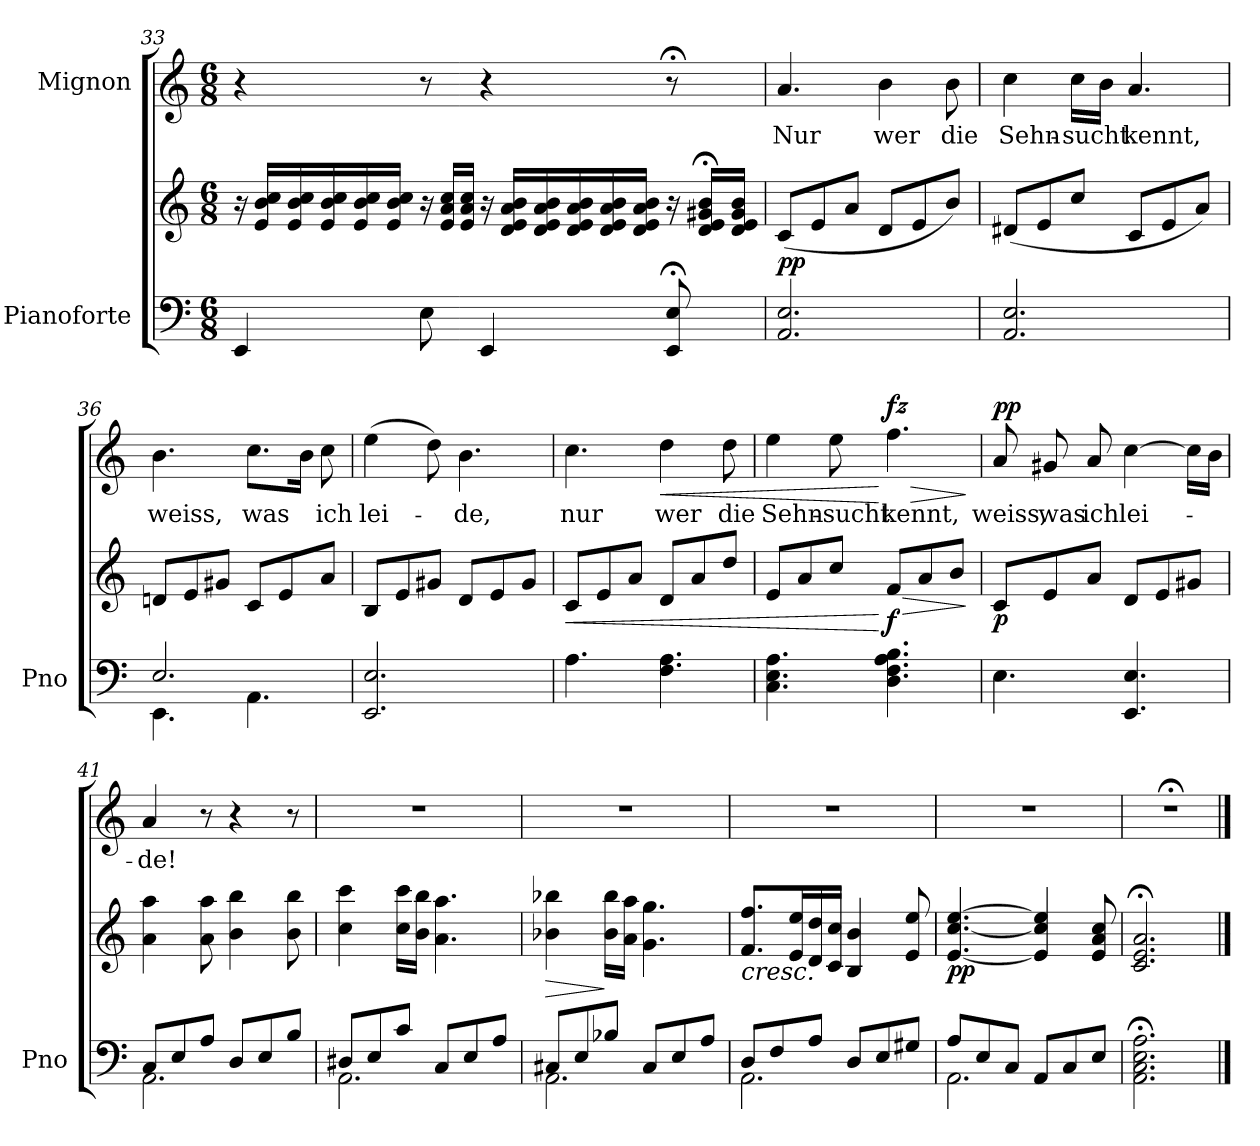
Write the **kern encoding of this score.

**kern	**kern	**dynam	**kern	**text	**dynam
*part2	*part2	*part2	*part1	*part1	*part1
*staff3	*staff2	*staff2/3	*staff1	*staff1	*staff1
*I"Pianoforte	*	*	*I"Mignon	*	*
*I'Pno	*	*	*	*	*
*clefF4	*clefG2	*	*clefG2	*	*
*k[]	*k[]	*	*k[]	*	*
*M6/8	*M6/8	*	*M6/8	*	*
*	*Xtuplet	*	*	*	*
=33	=33	=33	=33	=33	=33
4EE/	24r	.	4r	.	.
.	24e/ 24b/ 24cc/LL	.	.	.	.
.	24e/ 24b/ 24cc/	.	.	.	.
.	24e/ 24b/ 24cc/	.	.	.	.
.	24e/ 24b/ 24cc/	.	.	.	.
.	24e/ 24b/ 24cc/JJ	.	.	.	.
8E\	24r	.	8r	.	.
.	24e/ 24a/ 24cc/LL	.	.	.	.
.	24e/ 24a/ 24cc/JJ	.	.	.	.
4EE/	24r	.	4r	.	.
.	24d/ 24e/ 24a/ 24b/LL	.	.	.	.
.	24d/ 24e/ 24a/ 24b/	.	.	.	.
.	24d/ 24e/ 24a/ 24b/	.	.	.	.
.	24d/ 24e/ 24a/ 24b/	.	.	.	.
.	24d/ 24e/ 24a/ 24b/JJ	.	.	.	.
8EE/;< 8E/;<	24r	.	8r;<	.	.
.	24d/;< 24e/;< 24g#X/;< 24b/;<LL	.	.	.	.
.	24d/ 24e/ 24g#/ 24b/JJ	.	.	.	.
=34	=34	=34	=34	=34	=34
!	!	!LO:DY:a=2	!	!	!
2.AA/ 2.E/	(8c/L	pp	4.a/	Nur	.
.	8e/	.	.	.	.
.	8a/J	.	.	.	.
.	8d/L	.	4b\	wer	.
.	8e/	.	.	.	.
.	8b/J)	.	8b\	die	.
=35	=35	=35	=35	=35	=35
2.AA/ 2.E/	(8d#X/L	.	4cc\	Sehn-	.
.	8e/	.	.	.	.
.	8cc/J	.	16cc\LL	-sucht	.
.	.	.	16b\JJ	.	.
.	8c/L	.	4.a/	kennt,	.
.	8e/	.	.	.	.
.	8a/J)	.	.	.	.
=36	=36	=36	=36	=36	=36
*^	*	*	*	*	*
2.E/	4.EE\	8dn/L	.	4.b\	weiss,	.
.	.	8e/	.	.	.	.
.	.	8g#X/J	.	.	.	.
.	4.AA\	8c/L	.	8.cc\L	was	.
.	.	8e/	.	.	.	.
.	.	.	.	16b\Jk	.	.
.	.	8a/J	.	8cc\	ich	.
*v	*v	*	*	*	*	*
=37	=37	=37	=37	=37	=37
2.EE/ 2.E/	8B/L	.	(4ee\	lei-	.
.	8e/	.	.	.	.
.	8g#X/J	.	8dd\)	.	.
.	8d/L	.	4.b\	-de,	.
.	8e/	.	.	.	.
.	8g#/J	.	.	.	.
=38	=38	=38	=38	=38	=38
!	!	!LO:HP:b	!	!	!
4.A\	8c/L	<	4.cc\	nur	.
.	8e/	.	.	.	.
.	8a/J	.	.	.	.
!	!	!	!	!	!LO:HP:b
4.F\ 4.A\	8d/L	.	4dd\	wer	<
.	8a/	.	.	.	.
.	8dd/J	.	8dd\	die	.
=39	=39	=39	=39	=39	=39
4.C\ 4.E\ 4.A\	8e/L	.	4ee\	Sehn-	.
.	8a/	.	.	.	.
.	8cc/J	.	8ee\	-sucht	.
!	!	!LO:HP:n=1:b	!	!	!LO:HP:n=1:b
!	!	!LO:DY:n=1:b	!	!	!LO:DY:n=1:a
4.D\ 4.F\ 4.A\ 4.B\	8f/L	[ > f	4.ff\	kennt,	[ > fz
.	8a/	.	.	.	.
.	8b/J	.	.	.	.
.	.	]	.	.	]
=40	=40	=40	=40	=40	=40
!	!	!LO:DY:b	!	!	!LO:DY:a
4.E\	8c/L	p	8a/	weiss,	pp
.	8e/	.	8g#X/	was	.
.	8a/J	.	8a/	ich	.
4.EE/ 4.E/	8d/L	.	[4cc\	lei-	.
.	8e/	.	.	.	.
.	8g#X/J	.	16cc\LL]	.	.
.	.	.	16b\JJ	.	.
=41	=41	=41	=41	=41	=41
*^	*	*	*	*	*
8C/L	2.AA\	4a\ 4aa\	.	4a/	-de!	.
8E/	.	.	.	.	.	.
8A/J	.	8a\ 8aa\	.	8r	.	.
8D/L	.	4b\ 4bb\	.	4r	.	.
8E/	.	.	.	.	.	.
8B/J	.	8b\ 8bb\	.	8r	.	.
=42	=42	=42	=42	=42	=42	=42
8D#X/L	2.AA\	4cc\ 4ccc\	.	2.r	.	.
8E/	.	.	.	.	.	.
8c/J	.	16cc\ 16ccc\LL	.	.	.	.
.	.	16b\ 16bb\JJ	.	.	.	.
8C/L	.	4.a\ 4.aa\	.	.	.	.
8E/	.	.	.	.	.	.
8A/J	.	.	.	.	.	.
=43	=43	=43	=43	=43	=43	=43
!	!	!	!LO:HP:b	!	!	!
8C#X/L	2.AA\	4b-X\ 4bb-X\	>	2.r	.	.
8E/	.	.	.	.	.	.
8B-X/J	.	16b-\ 16bb-\LL	]	.	.	.
.	.	16a\ 16aa\JJ	.	.	.	.
8C#/L	.	4.g\ 4.gg\	.	.	.	.
8E/	.	.	.	.	.	.
8A/J	.	.	.	.	.	.
=44	=44	=44	=44	=44	=44	=44
!	!	!LO:TX:b:i:t=cresc.	!	!	!	!
8D/L	2.AA\	8.f/ 8.ff/L	.	2.r	.	.
8F/	.	.	.	.	.	.
.	.	16e/ 16ee/L	.	.	.	.
8A/J	.	16d/ 16dd/	.	.	.	.
.	.	16c/ 16cc/JJ	.	.	.	.
8D/L	.	4B/ 4b/	.	.	.	.
8E/	.	.	.	.	.	.
8G#X/J	.	8e/ 8ee/	.	.	.	.
=45	=45	=45	=45	=45	=45	=45
!	!	!	!LO:DY:b	!	!	!
8A/L	2.AA\	[4.e/ [4.cc/ [4.ee/	pp	2.r	.	.
8E/	.	.	.	.	.	.
8C/J	.	.	.	.	.	.
8AA/L	.	4e/] 4cc/] 4ee/]	.	.	.	.
8C/	.	.	.	.	.	.
8E/J	.	8e/ 8a/ 8cc/	.	.	.	.
*v	*v	*	*	*	*	*
=46	=46	=46	=46	=46	=46
2.AA\;< 2.C\;< 2.E\;< 2.A\;<	2.c/;< 2.e/;< 2.a/;<	.	2.r;<	.	.
==	==	==	==	==	==
*-	*-	*-	*-	*-	*-
